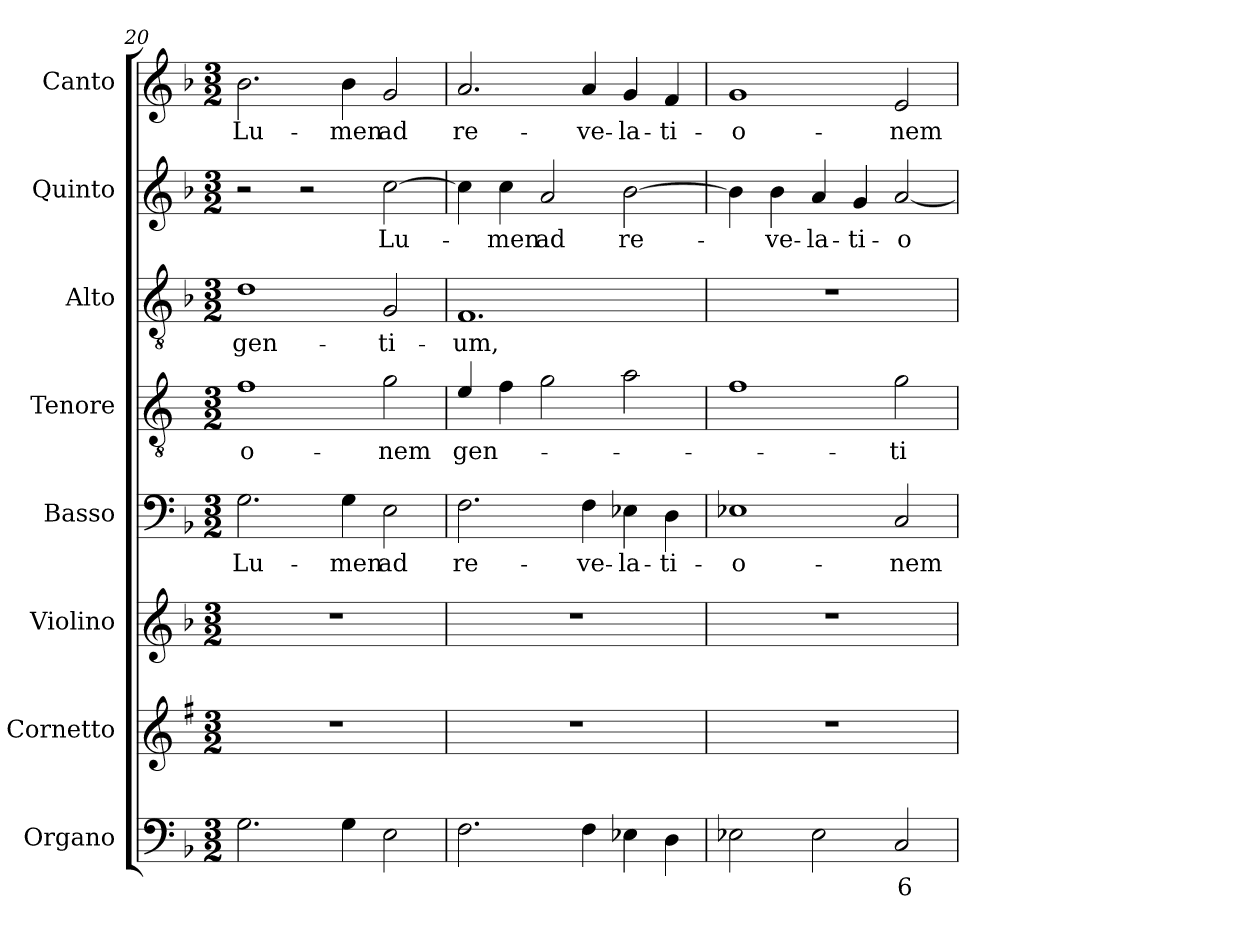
**kern	**text	**kern	**kern	**kern	**text	**kern	**text	**kern	**text	**kern	**text	**kern	**text
*part8	*part8	*part7	*part6	*part5	*part5	*part4	*part4	*part3	*part3	*part2	*part2	*part1	*part1
*staff8	*staff8	*staff7	*staff6	*staff5	*staff5	*staff4	*staff4	*staff3	*staff3	*staff2	*staff2	*staff1	*staff1
*I"Organo	*	*I"Cornetto	*I"Violino	*I"Basso	*	*I"Tenore	*	*I"Alto	*	*I"Quinto	*	*I"Canto	*
*I'Or	*	*I'Cto.	*I'Vln.	*I'B	*	*I'T	*	*I'A	*	*	*	*I'C	*
*clefF4	*	*clefG2	*clefG2	*clefF4	*	*clefGv2	*	*clefGv2	*	*clefG2	*	*clefG2	*
*	*	*ITrd1c2	*	*	*	*ITrd4c7	*	*	*	*	*	*	*
*k[b-]	*	*k[b-]	*k[b-]	*k[b-]	*	*k[b-]	*	*k[b-]	*	*k[b-]	*	*k[b-]	*
*F:	*	*F:	*F:	*F:	*	*F:	*	*F:	*	*F:	*	*F:	*
*M3/2	*	*M3/2	*M3/2	*M3/2	*	*M3/2	*	*M3/2	*	*M3/2	*	*M3/2	*
=20	=20	=20	=20	=20	=20	=20	=20	=20	=20	=20	=20	=20	=20
!	!	!	!	!	!LO:LY:b	!	!LO:LY:b	!	!LO:LY:b	!	!	!	!LO:LY:b
2.G\	.	1.r	1.r	2.G\	Lu-	1B-	-o-	1d	gen-	2r	.	2.b-\	Lu-
.	.	.	.	.	.	.	.	.	.	2r	.	.	.
!	!	!	!	!	!LO:LY:b	!	!	!	!	!	!	!	!LO:LY:b
4G\	.	.	.	4G\	-men	.	.	.	.	.	.	4b-\	-men
!	!	!	!	!	!LO:LY:b	!	!LO:LY:b	!	!LO:LY:b	!	!LO:LY:b	!	!LO:LY:b
2E\	.	.	.	2E\	ad	2c\	-nem	2G/	-ti-	[2cc\	Lu-	2g/	ad
!!LO:PB:g=z
=21	=21	=21	=21	=21	=21	=21	=21	=21	=21	=21	=21	=21	=21
!	!	!	!	!	!LO:LY:b	!	!LO:LY:b	!	!LO:LY:b	!	!	!	!LO:LY:b
2.F\	.	1.r	1.r	2.F\	re-	4A/	gen-	1.F	-um,	4cc\]	.	2.a/	re-
!	!	!	!	!	!	!	!	!	!	!	!LO:LY:b	!	!
.	.	.	.	.	.	4B-\	.	.	.	4cc\	-men	.	.
!	!	!	!	!	!	!	!	!	!	!	!LO:LY:b	!	!
.	.	.	.	.	.	2c\	.	.	.	2a/	ad	.	.
!	!	!	!	!	!LO:LY:b	!	!	!	!	!	!	!	!LO:LY:b
4F\	.	.	.	4F\	-ve-	.	.	.	.	.	.	4a/	-ve-
!	!	!	!	!	!LO:LY:b	!	!	!	!	!	!LO:LY:b	!	!LO:LY:b
4E-X\	.	.	.	4E-X\	-la-	2d\	.	.	.	[2b-\	re-	4g/	-la-
!	!	!	!	!	!LO:LY:b	!	!	!	!	!	!	!	!LO:LY:b
4D\	.	.	.	4D\	-ti-	.	.	.	.	.	.	4f/	-ti-
=22	=22	=22	=22	=22	=22	=22	=22	=22	=22	=22	=22	=22	=22
!	!	!	!	!	!LO:LY:b	!	!	!	!	!	!	!	!LO:LY:b
2E-X\	.	1.r	1.r	1E-X	-o-	1B-	.	1.r	.	4b-\]	.	1g	-o-
!	!	!	!	!	!	!	!	!	!	!	!LO:LY:b	!	!
.	.	.	.	.	.	.	.	.	.	4b-\	-ve-	.	.
!	!	!	!	!	!	!	!	!	!	!	!LO:LY:b	!	!
2E-\	.	.	.	.	.	.	.	.	.	4a/	-la-	.	.
!	!	!	!	!	!	!	!	!	!	!	!LO:LY:b	!	!
.	.	.	.	.	.	.	.	.	.	4g/	-ti-	.	.
!	!LO:LY:b	!	!	!	!LO:LY:b	!	!LO:LY:b	!	!	!	!LO:LY:b	!	!LO:LY:b
2C/	6	.	.	2C/	-nem	2c\	-ti-	.	.	[2a/	-o-	2e/	-nem
=	=	=	=	=	=	=	=	=	=	=	=	=	=
*-	*-	*-	*-	*-	*-	*-	*-	*-	*-	*-	*-	*-	*-
